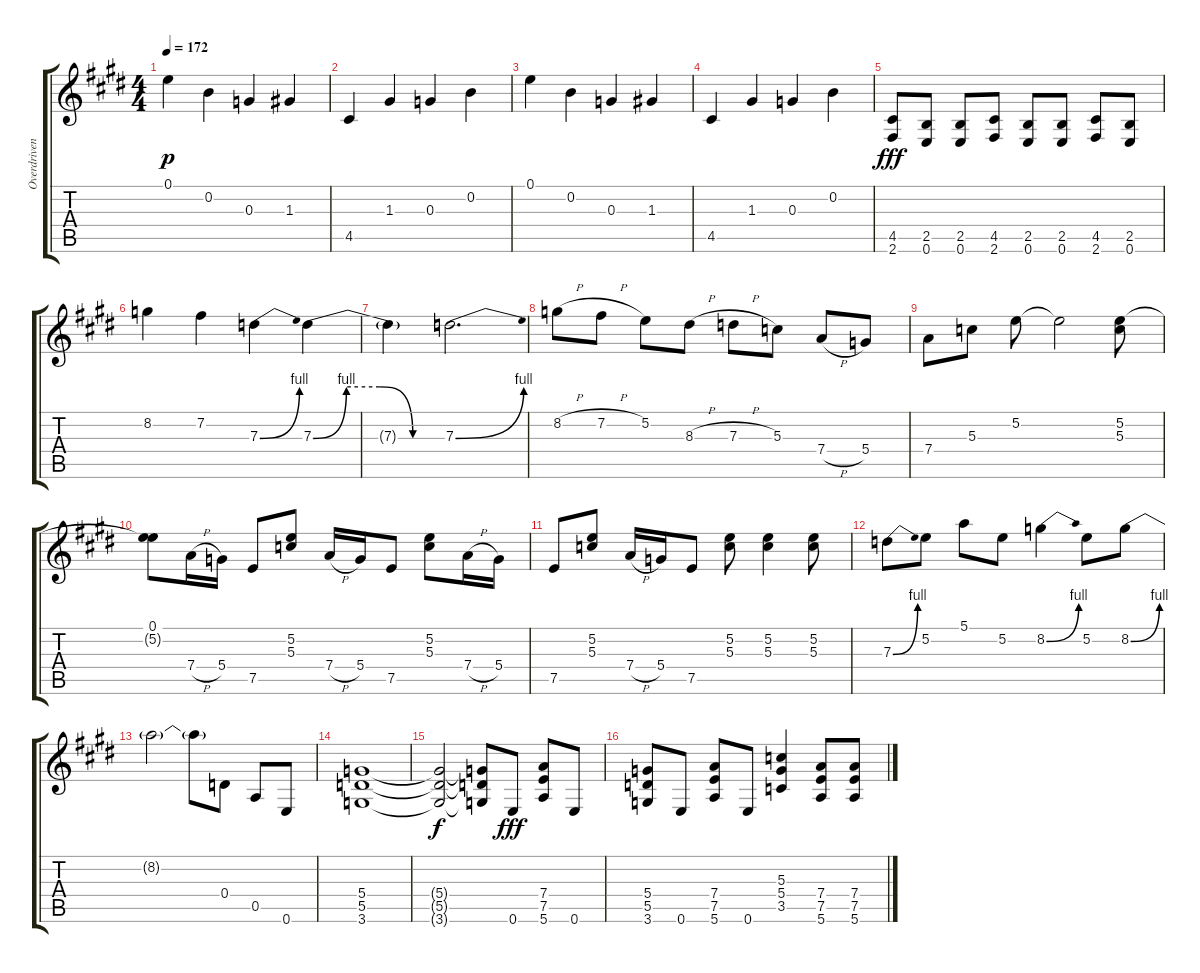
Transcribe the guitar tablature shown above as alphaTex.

\track ("Overdriven Guitar 2" "Overdriven") {instrument overdrivenguitar}
\staff {score tabs}
\tuning (E4 B3 G3 D3 A2 E2) {hide}
\ts (4 4)
\tempo 172
\clef g2
\ks e
0.1.4{dy p} 0.2.4 0.3.4 1.3.4 |
4.5.4 1.3.4 0.3.4 0.2.4 |
0.1.4 0.2.4 0.3.4 1.3.4 |
4.5.4 1.3.4 0.3.4 0.2.4 |
(4.5 2.6).8{dy fff volume 12} (2.5 0.6).8 (2.5 0.6).8 (4.5 2.6).8 (2.5 0.6).8 (2.5 0.6).8 (4.5 2.6).8 (2.5 0.6).8 |
8.2.4{volume 14} 7.2.4 7.3{be (bend 0 0 60 4)}.4 7.3{be (custom 0 0 15 4 30 4 45 0 60 0)}.4 |
7.3{t}.4 7.3{be (bend 0 0 60 4)}.2{d} |
8.2{h}.8 7.2{h}.8 5.2.8 8.3{h}.8 7.3{h}.8 5.3.8 7.4{h}.8 5.4.8 |
7.4.8 5.3.8 5.2.8 5.2{t}.2 (5.2 5.3).8 |
(0.1 5.2{t}).8 7.4{h}.16 5.4.16 7.5.8 (5.2 5.3).8 7.4{h}.16 5.4.16 7.5.8 (5.2 5.3).8 7.4{h}.16 5.4.16 |
7.5.8 (5.2 5.3).8 7.4{h}.16 5.4.16 7.5.8 (5.2 5.3).8 (5.2 5.3).4 (5.2 5.3).8 |
7.3{be (bend 0 0 60 4)}.8 5.2.8 5.1.8 5.2.8 8.2{be (bend 0 0 60 4)}.4 5.2.8 8.2{be (bend 0 0 60 4)}.8 |
8.2{t}.2 8.2{t}.8 0.4.8 0.5.8 0.6.8 |
(5.4 5.5 3.6).1{volume 12} |
(5.4{t} 5.5{t} 3.6{t}).2{dy f} (5.4{t} 5.5{t} 3.6{t}).8 0.6.8{dy fff} (7.4 7.5 5.6).8 0.6.8 |
(5.4 5.5 3.6).8 0.6.8 (7.4 7.5 5.6).8 0.6.8 (5.3 5.4 3.5).4 (7.4 7.5 5.6).8 (7.4 7.5 5.6).8
